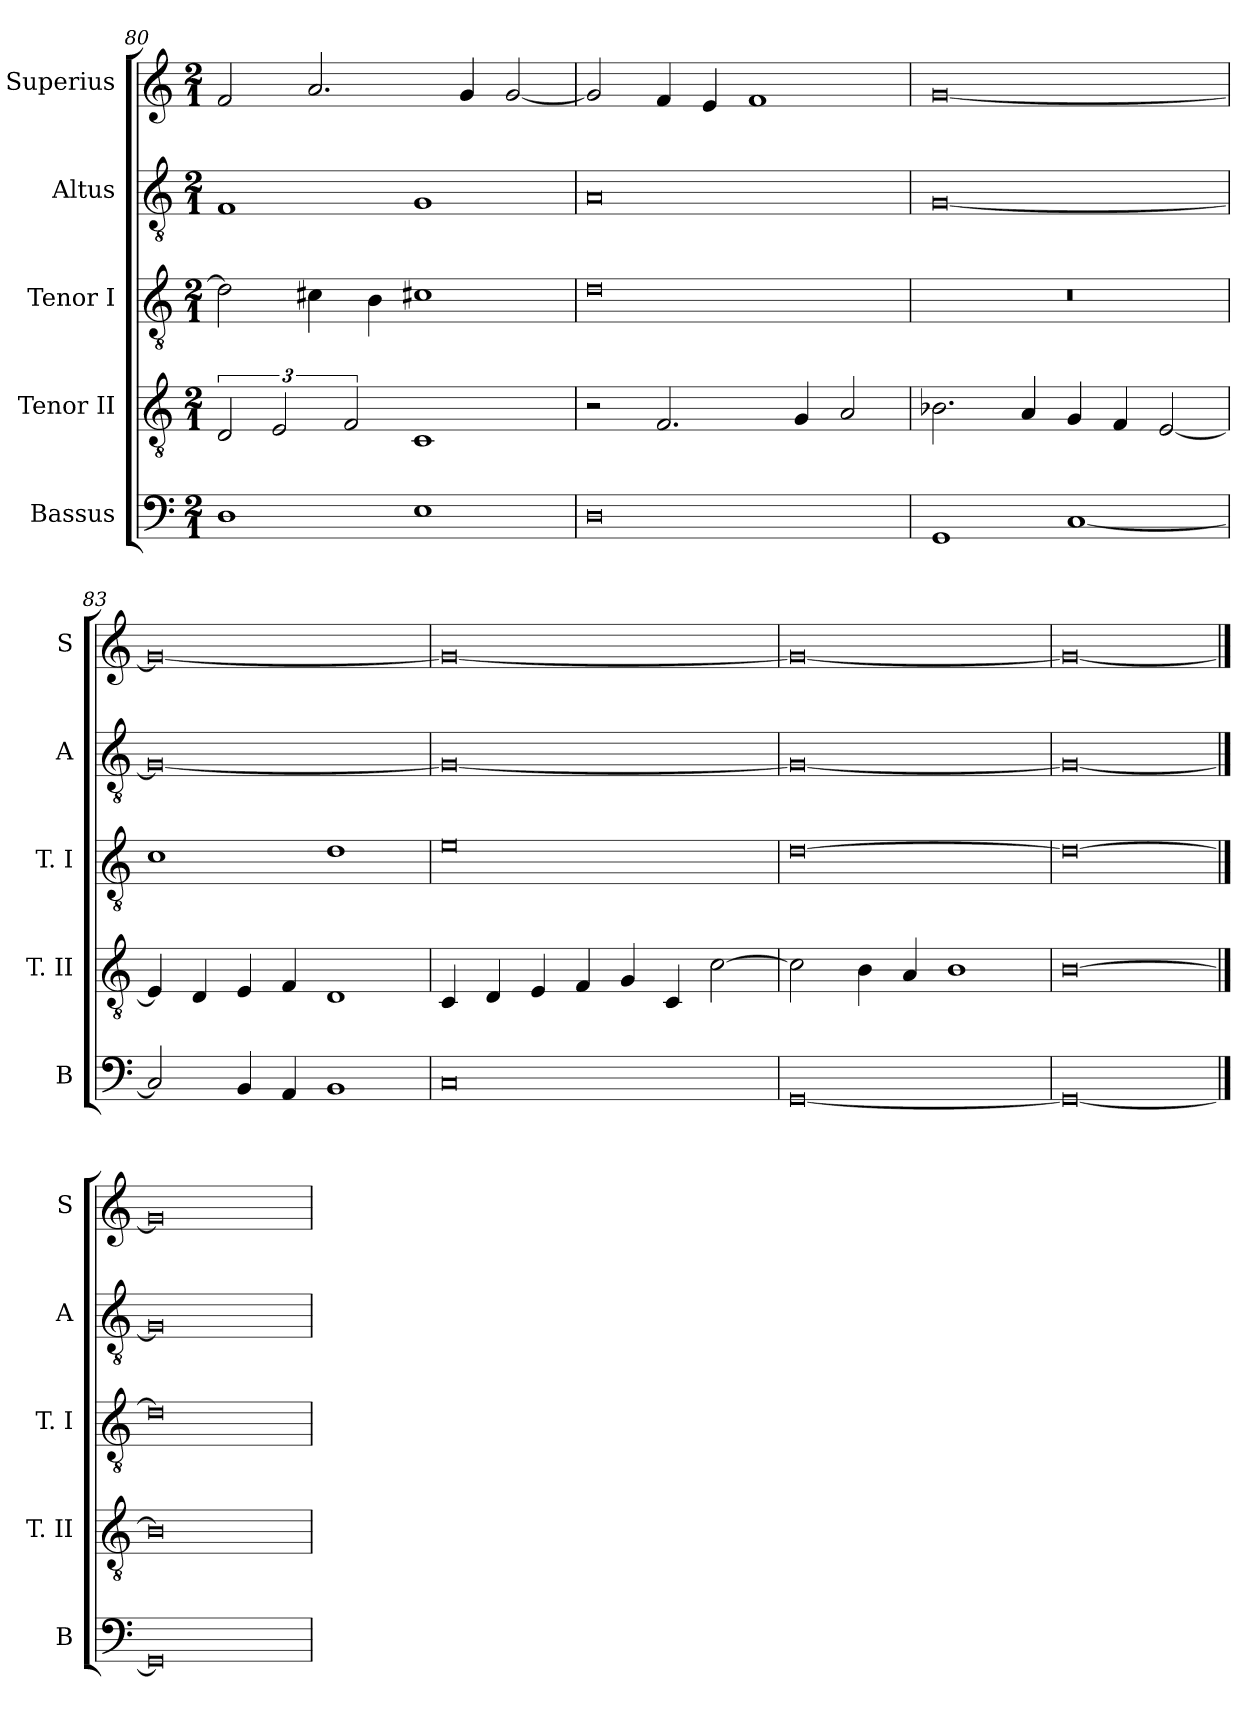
**kern	**kern	**kern	**kern	**kern
*part5	*part4	*part3	*part2	*part1
*staff5	*staff4	*staff3	*staff2	*staff1
*I"Bassus	*I"Tenor II	*I"Tenor I	*I"Altus	*I"Superius
*I'B	*I'T. II	*I'T. I	*I'A	*I'S
*clefF4	*clefGv2	*clefGv2	*clefGv2	*clefG2
*k[]	*k[]	*k[]	*k[]	*k[]
*C:	*C:	*C:	*C:	*C:
*M2/1	*M2/1	*M2/1	*M2/1	*M2/1
=80	=80	=80	=80	=80
1D	3D	2d]	1F	2f
.	3E	.	.	.
.	.	4c#X	.	2.a
.	3F	.	.	.
.	.	4B	.	.
1E	1C	1c#X	1G	.
.	.	.	.	4g
.	.	.	.	[2g
=81	=81	=81	=81	=81
0D	2r	0d	0A	2g]
.	2.F	.	.	4f
.	.	.	.	4e
.	.	.	.	1f
.	4G	.	.	.
.	2A	.	.	.
=82	=82	=82	=82	=82
1GG	2.B-X	0r	[0G	[0g
.	4A	.	.	.
[1C	4G	.	.	.
.	4F	.	.	.
.	[2E	.	.	.
=83	=83	=83	=83	=83
2C]	4E]	1c	0G_	0g_
.	4D	.	.	.
4BB	4E	.	.	.
4AA	4F	.	.	.
1BB	1D	1d	.	.
=84	=84	=84	=84	=84
0C	4C	0e	0G_	0g_
.	4D	.	.	.
.	4E	.	.	.
.	4F	.	.	.
.	4G	.	.	.
.	4C	.	.	.
.	[2c	.	.	.
=85	=85	=85	=85	=85
[0GG	2c]	[0d	0G_	0g_
.	4B	.	.	.
.	4A	.	.	.
.	1B	.	.	.
=86	=86	=86	=86	=86
0GG_	[0B	0d_	0G_	0g_
==87	==87	==87	==87	==87
0GG]	0B]	0d]	0G]	0g]
=	=	=	=	=
*-	*-	*-	*-	*-
